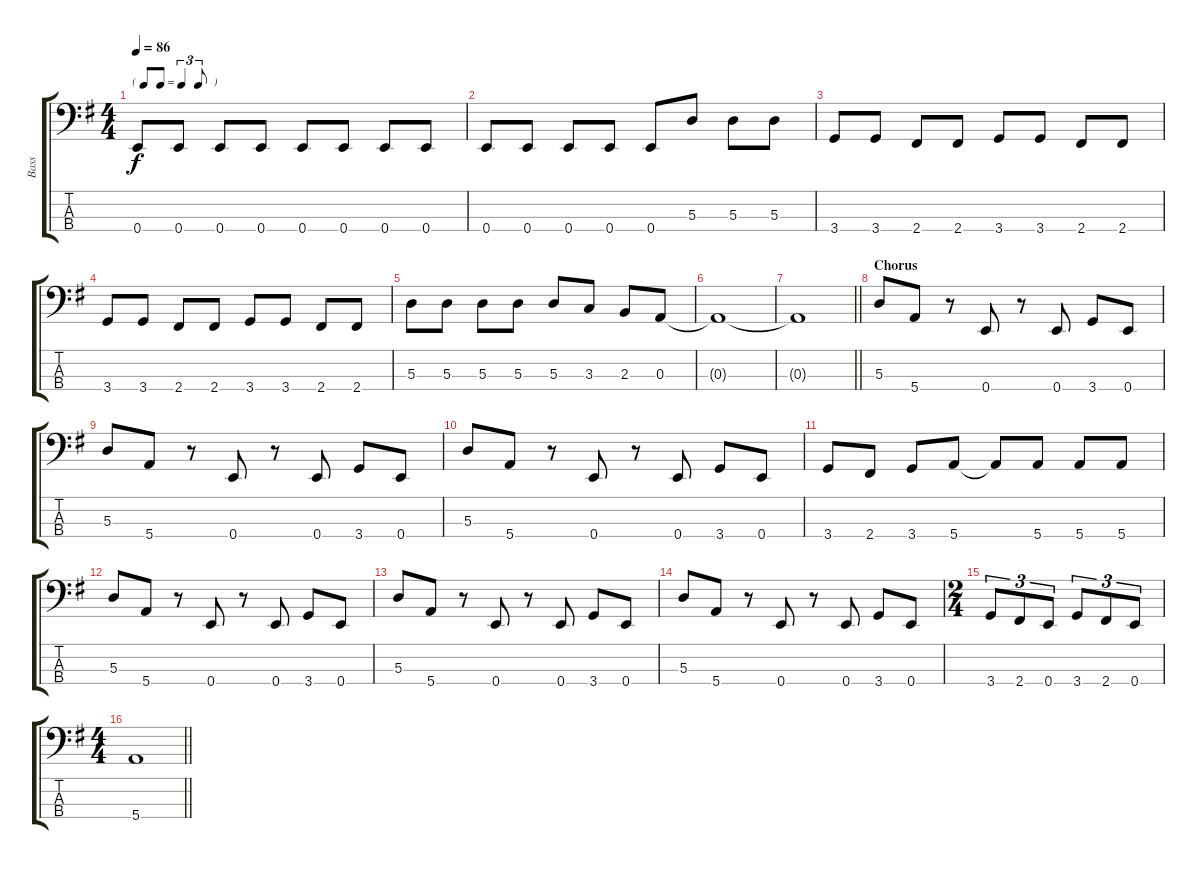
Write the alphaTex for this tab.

\track ("Bass" "Bass") {instrument electricbasspick}
\staff {score tabs}
\tuning (G2 D2 A1 E1) {hide}
\ts (4 4)
\tf triplet8th
\tempo 86
\clef f4
\ks g
0.4.8{dy f} 0.4.8 0.4.8 0.4.8 0.4.8 0.4.8 0.4.8 0.4.8 |
0.4.8 0.4.8 0.4.8 0.4.8 0.4.8 5.3.8 5.3.8 5.3.8 |
3.4.8 3.4.8 2.4.8 2.4.8 3.4.8 3.4.8 2.4.8 2.4.8 |
3.4.8 3.4.8 2.4.8 2.4.8 3.4.8 3.4.8 2.4.8 2.4.8 |
5.3.8 5.3.8 5.3.8 5.3.8 5.3.8 3.3.8 2.3.8 0.3.8 |
0.3{t}.1 |
\barLineRight lightlight
0.3{t}.1 |
\section ("" "Chorus")
5.3.8 5.4.8 r.8 0.4.8 r.8 0.4.8 3.4.8 0.4.8 |
5.3.8 5.4.8 r.8 0.4.8 r.8 0.4.8 3.4.8 0.4.8 |
5.3.8 5.4.8 r.8 0.4.8 r.8 0.4.8 3.4.8 0.4.8 |
3.4.8 2.4.8 3.4.8 5.4.8 5.4{t}.8 5.4.8 5.4.8 5.4.8 |
5.3.8 5.4.8 r.8 0.4.8 r.8 0.4.8 3.4.8 0.4.8 |
5.3.8 5.4.8 r.8 0.4.8 r.8 0.4.8 3.4.8 0.4.8 |
5.3.8 5.4.8 r.8 0.4.8 r.8 0.4.8 3.4.8 0.4.8 |
\ts (2 4)
3.4.8{tu (3 2)} 2.4.8{tu (3 2)} 0.4.8{tu (3 2)} 3.4.8{tu (3 2)} 2.4.8{tu (3 2)} 0.4.8{tu (3 2)} |
\ts (4 4)
\barLineRight lightlight
5.4.1
